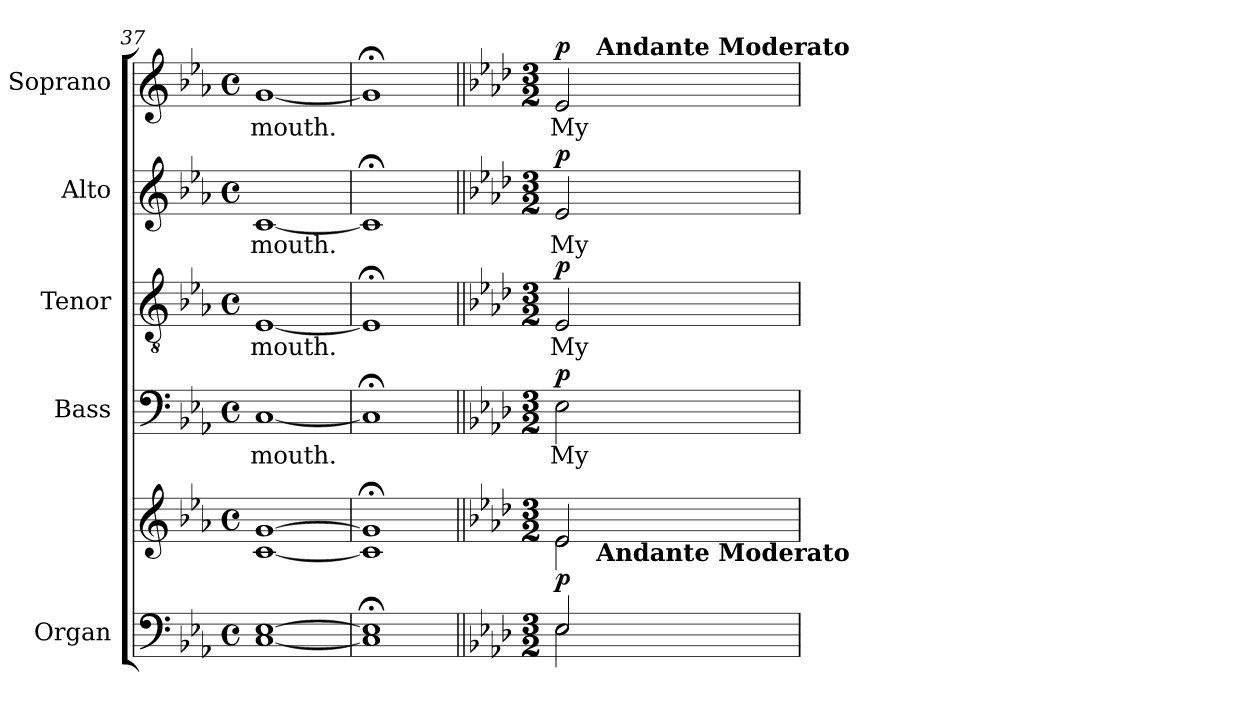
**kern	**kern	**dynam	**kern	**text	**dynam	**kern	**text	**dynam	**kern	**text	**dynam	**kern	**text	**dynam
*part5	*part5	*part5	*part4	*part4	*part4	*part3	*part3	*part3	*part2	*part2	*part2	*part1	*part1	*part1
*staff6	*staff5	*staff5/6	*staff4	*staff4	*staff4	*staff3	*staff3	*staff3	*staff2	*staff2	*staff2	*staff1	*staff1	*staff1
*I"Organ	*	*	*I"Bass	*	*	*I"Tenor	*	*	*I"Alto	*	*	*I"Soprano	*	*
*I'Org.	*	*	*I'B.	*	*	*I'T.	*	*	*I'A.	*	*	*I'S.	*	*
*clefF4	*clefG2	*	*clefF4	*	*	*clefGv2	*	*	*clefG2	*	*	*clefG2	*	*
*	*	*	*	*	*	*ITrd7c12	*	*	*	*	*	*	*	*
*k[b-e-a-]	*k[b-e-a-]	*	*k[b-e-a-]	*	*	*k[b-e-a-]	*	*	*k[b-e-a-]	*	*	*k[b-e-a-]	*	*
*E-:	*E-:	*	*E-:	*	*	*E-:	*	*	*E-:	*	*	*E-:	*	*
*M4/4	*M4/4	*	*M4/4	*	*	*M4/4	*	*	*M4/4	*	*	*M4/4	*	*
*met(c)	*met(c)	*	*met(c)	*	*	*met(c)	*	*	*met(c)	*	*	*met(c)	*	*
=37	=37	=37	=37	=37	=37	=37	=37	=37	=37	=37	=37	=37	=37	=37
!	!	!	!	!LO:LY:b:color=#000000	!	!	!	!	!	!	!	!	!	!
!	!	!	!	!	!	!	!LO:LY:b:color=#000000	!	!	!	!	!	!	!
!	!	!	!	!	!	!	!	!	!	!LO:LY:b:color=#000000	!	!	!	!
!	!	!	!	!	!	!	!	!	!	!	!	!	!LO:LY:b:color=#000000	!
[1Ci [1E-i	[1ci [1gi	.	[1Ci	mouth.	.	[1EE-i	mouth.	.	[1ci	mouth.	.	[1gi	mouth.	.
=38	=38	=38	=38	=38	=38	=38	=38	=38	=38	=38	=38	=38	=38	=38
*	*^	*	*	*	*	*	*	*	*	*	*	*	*	*
1Ci]; 1E-i];	1g;i]	1ci]	.	1C;i]	.	.	1EE-;i]	.	.	1c;i]	.	.	1g;i]	.	.
*	*v	*v	*	*	*	*	*	*	*	*	*	*	*	*	*
!!LO:LB:g=z
=39||	=39||	=39||	=39||	=39||	=39||	=39||	=39||	=39||	=39||	=39||	=39||	=39||	=39||	=39||
*k[b-e-a-d-]	*k[b-e-a-d-]	*	*k[b-e-a-d-]	*	*	*k[b-e-a-d-]	*	*	*k[b-e-a-d-]	*	*	*k[b-e-a-d-]	*	*
*A-:	*A-:	*	*A-:	*	*	*A-:	*	*	*A-:	*	*	*A-:	*	*
*M3/2	*M3/2	*	*M3/2	*	*	*M3/2	*	*	*M3/2	*	*	*M3/2	*	*
*^	*^	*	*	*	*	*	*	*	*	*	*	*	*	*
!	!	!	!	!	!	!LO:LY:b:color=#000000	!	!	!	!	!	!	!	!	!	!
!	!	!	!	!	!	!	!	!	!LO:LY:b:color=#000000	!	!	!	!	!	!	!
!	!	!	!	!	!	!	!	!	!	!	!	!LO:LY:b:color=#000000	!	!	!	!
*v	*v	*	*	*	*	*	*	*	*	*	*	*	*	*	*	*
*	*v	*v	*	*	*	*	*	*	*	*	*	*	*	*	*
*	*MM152	*	*	*	*	*	*	*	*	*	*	*MM152	*	*
*^	*^	*	*	*	*	*	*	*	*	*	*	*	*	*
!	!	!	!	!	!	!	!	!	!	!	!	!	!	!LO:TX:a:B:t=QUARTET	!	!
!	!	!	!	!	!	!	!	!	!	!	!	!	!	!	!LO:LY:b:color=#000000	!
*	*	*	*^	*	*	*	*	*	*	*	*	*	*	*^	*	*
2E-i/	2E-i\	2e-i/	2e-i\	8ryy	p	2E-i\	My	p	2EE-i/	My	p	2e-i/	My	p	2e-i/	8ryy	My	p
.	.	.	.	32ryy	.	.	.	.	.	.	.	.	.	.	.	32ryy	.	.
.	.	.	.	512.ryy	.	.	.	.	.	.	.	.	.	.	.	512.ryy	.	.
*	*	*MM80	*	*	*	*	*	*	*	*	*	*	*	*	*MM80	*	*	*
!	!	!	!	!	!	!	!	!	!	!	!	!	!	!	!	!LO:TX:a:B:t=Andante Moderato	!	!
!	!	!	!	!LO:TX:b:B:t=Andante Moderato	!	!	!	!	!	!	!	!	!	!	!	!	!	!
.	.	.	.	4ryy	.	.	.	.	.	.	.	.	.	.	.	4ryy	.	.
.	.	.	.	16ryy	.	.	.	.	.	.	.	.	.	.	.	16ryy	.	.
.	.	.	.	64ryy	.	.	.	.	.	.	.	.	.	.	.	64ryy	.	.
.	.	.	.	128ryy	.	.	.	.	.	.	.	.	.	.	.	128ryy	.	.
.	.	.	.	256ryy	.	.	.	.	.	.	.	.	.	.	.	256ryy	.	.
.	.	.	.	1024ryy	.	.	.	.	.	.	.	.	.	.	.	1024ryy	.	.
*v	*v	*	*	*	*	*	*	*	*	*	*	*	*	*	*v	*v	*	*
*	*v	*v	*v	*	*	*	*	*	*	*	*	*	*	*	*	*
=	=	=	=	=	=	=	=	=	=	=	=	=	=	=
*-	*-	*-	*-	*-	*-	*-	*-	*-	*-	*-	*-	*-	*-	*-
